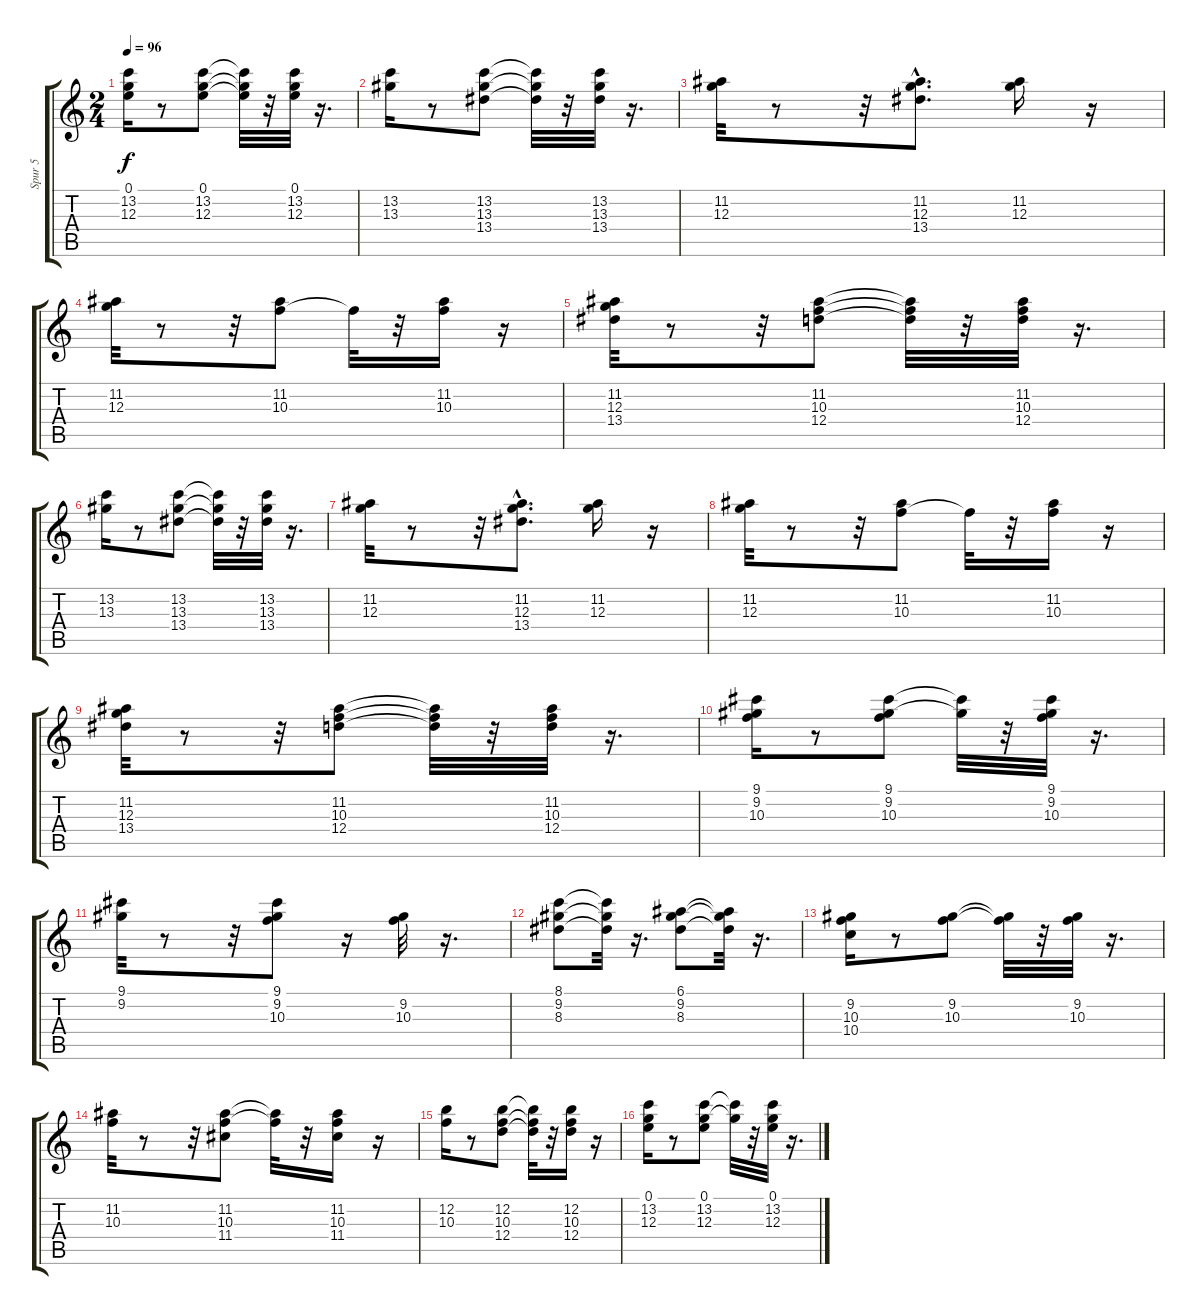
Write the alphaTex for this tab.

\track ("Spur 5" "Spur 5") {instrument electricguitarclean}
\staff {score tabs}
\tuning (E4 B3 G3 D3 A2 E2) {hide}
\ts (2 4)
\tempo 96
\clef g2
\ks c
(0.1 13.2 12.3).16{dy f} r.8 (0.1 13.2 12.3).8 (0.1{t} 13.2{t} 12.3{t}).32 r.32 (0.1 13.2 12.3).32 r.16{d} |
(13.2 13.3).16 r.8 (13.2 13.3 13.4).8 (13.2{t} 13.3{t} 13.4{t}).32 r.32 (13.2 13.3 13.4).32 r.16{d} |
(11.2 12.3).32 r.8 r.32 (11.2 12.3 13.4{hac}).8{d} (11.2 12.3).16 r.16 |
(11.2 12.3).32 r.8 r.32 (11.2 10.3).8 10.3{t}.32 r.32 (11.2 10.3).16 r.16 |
(11.2 12.3 13.4).32 r.8 r.32 (11.2 10.3 12.4).8 (11.2{t} 10.3{t} 12.4{t}).32 r.32 (11.2 10.3 12.4).32 r.16{d} |
(13.2 13.3).16 r.8 (13.2 13.3 13.4).8 (13.2{t} 13.3{t} 13.4{t}).32 r.32 (13.2 13.3 13.4).32 r.16{d} |
(11.2 12.3).32 r.8 r.32 (11.2 12.3 13.4{hac}).8{d} (11.2 12.3).16 r.16 |
(11.2 12.3).32 r.8 r.32 (11.2 10.3).8 10.3{t}.32 r.32 (11.2 10.3).16 r.16 |
(11.2 12.3 13.4).32 r.8 r.32 (11.2 10.3 12.4).8 (11.2{t} 10.3{t} 12.4{t}).32 r.32 (11.2 10.3 12.4).32 r.16{d} |
(9.1 9.2 10.3).16 r.8 (9.1 9.2 10.3).8 (9.1{t} 9.2{t}).32 r.32 (9.1 9.2 10.3).32 r.16{d} |
(9.1 9.2).32 r.8 r.32 (9.1 9.2 10.3).8 r.16 (9.2 10.3).32 r.16{d} |
(8.1 9.2 8.3).8 (8.1{t} 9.2{t} 8.3{t}).32 r.16{d} (6.1 9.2 8.3).8 (6.1{t} 9.2{t} 8.3{t}).32 r.16{d} |
(9.2 10.3 10.4).16 r.8 (9.2 10.3).8 (9.2{t} 10.3{t}).32 r.32 (9.2 10.3).32 r.16{d} |
(11.2 10.3).32 r.8 r.32 (11.2 10.3 11.4).8 (11.2{t} 10.3{t}).32 r.32 (11.2 10.3 11.4).16 r.16 |
(12.2 10.3).16 r.8 (12.2 10.3 12.4).8 (12.2{t} 10.3{t} 12.4{t}).32 r.32 (12.2 10.3 12.4).16 r.16 |
(0.1 13.2 12.3).16 r.8 (0.1 13.2 12.3).8 (13.2{t} 12.3{t}).32 r.32 (0.1 13.2 12.3).32 r.16{d}
